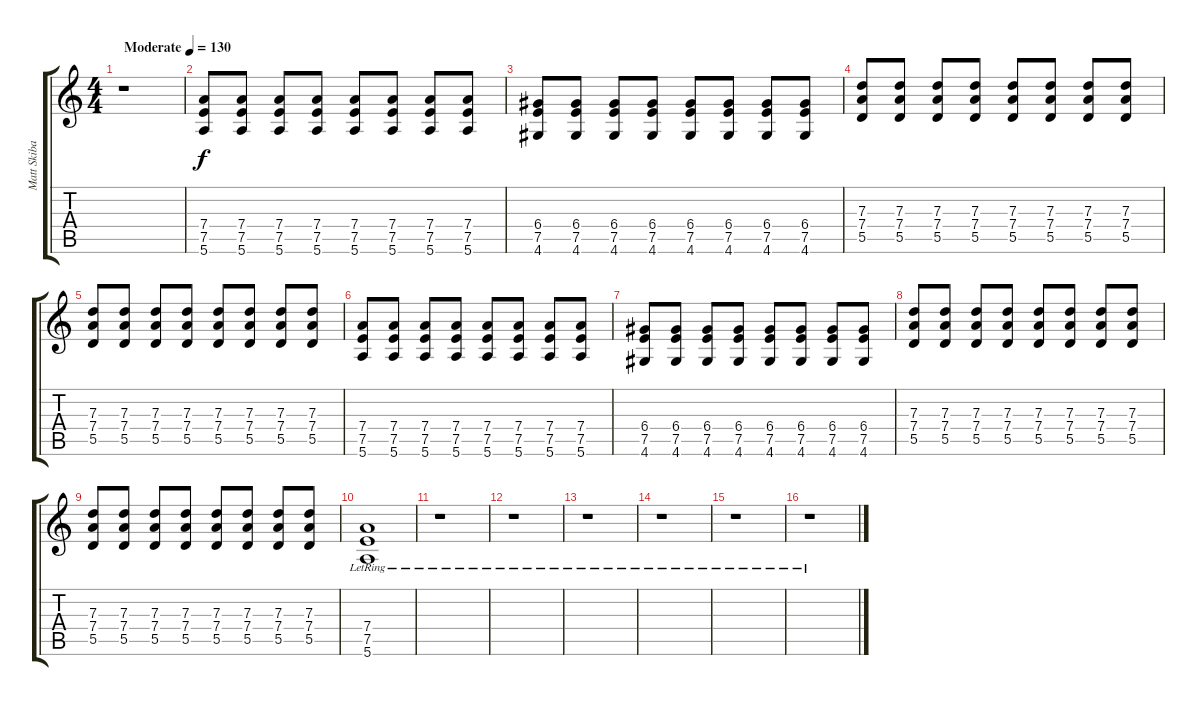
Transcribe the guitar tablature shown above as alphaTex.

\track ("Matt Skiba 2" "Matt Skiba") {instrument distortionguitar}
\staff {score tabs}
\tuning (E4 B3 G3 D3 A2 E2) {hide}
\ts (4 4)
\tempo (130 "Moderate")
\clef g2
\ks c
r.1{dy f instrument distortionguitar} |
(7.4 7.5 5.6).8 (7.4 7.5 5.6).8 (7.4 7.5 5.6).8 (7.4 7.5 5.6).8 (7.4 7.5 5.6).8 (7.4 7.5 5.6).8 (7.4 7.5 5.6).8 (7.4 7.5 5.6).8 |
(6.4 7.5 4.6).8 (6.4 7.5 4.6).8 (6.4 7.5 4.6).8 (6.4 7.5 4.6).8 (6.4 7.5 4.6).8 (6.4 7.5 4.6).8 (6.4 7.5 4.6).8 (6.4 7.5 4.6).8 |
(7.3 7.4 5.5).8 (7.3 7.4 5.5).8 (7.3 7.4 5.5).8 (7.3 7.4 5.5).8 (7.3 7.4 5.5).8 (7.3 7.4 5.5).8 (7.3 7.4 5.5).8 (7.3 7.4 5.5).8 |
(7.3 7.4 5.5).8 (7.3 7.4 5.5).8 (7.3 7.4 5.5).8 (7.3 7.4 5.5).8 (7.3 7.4 5.5).8 (7.3 7.4 5.5).8 (7.3 7.4 5.5).8 (7.3 7.4 5.5).8 |
(7.4 7.5 5.6).8 (7.4 7.5 5.6).8 (7.4 7.5 5.6).8 (7.4 7.5 5.6).8 (7.4 7.5 5.6).8 (7.4 7.5 5.6).8 (7.4 7.5 5.6).8 (7.4 7.5 5.6).8 |
(6.4 7.5 4.6).8 (6.4 7.5 4.6).8 (6.4 7.5 4.6).8 (6.4 7.5 4.6).8 (6.4 7.5 4.6).8 (6.4 7.5 4.6).8 (6.4 7.5 4.6).8 (6.4 7.5 4.6).8 |
(7.3 7.4 5.5).8 (7.3 7.4 5.5).8 (7.3 7.4 5.5).8 (7.3 7.4 5.5).8 (7.3 7.4 5.5).8 (7.3 7.4 5.5).8 (7.3 7.4 5.5).8 (7.3 7.4 5.5).8 |
(7.3 7.4 5.5).8 (7.3 7.4 5.5).8 (7.3 7.4 5.5).8 (7.3 7.4 5.5).8 (7.3 7.4 5.5).8 (7.3 7.4 5.5).8 (7.3 7.4 5.5).8 (7.3 7.4 5.5).8 |
(7.4{lr} 7.5{lr} 5.6{lr}).1 |
r.1 |
r.1 |
r.1 |
r.1 |
r.1 |
r.1
